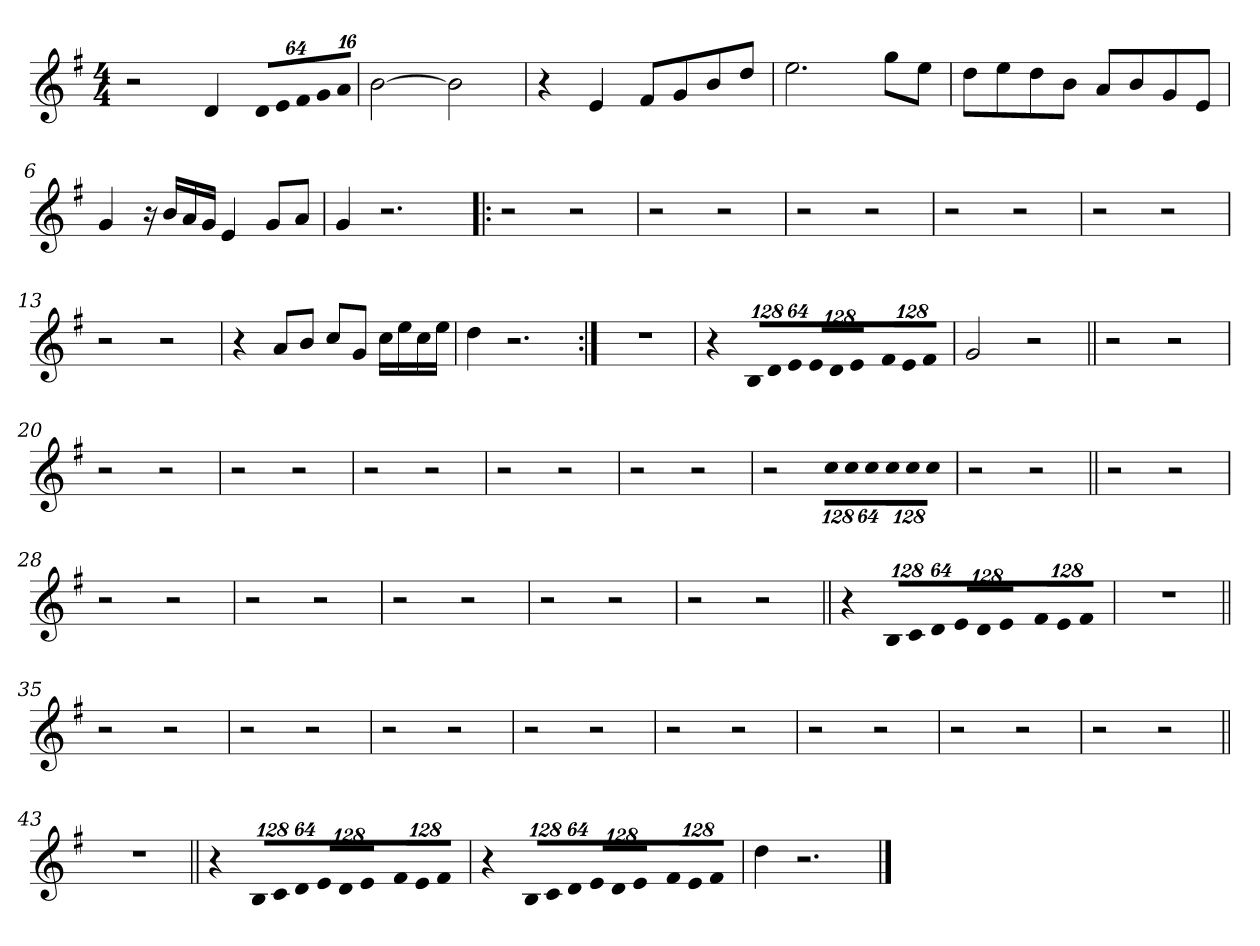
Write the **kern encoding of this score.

**kern
*part1
*staff1
!!LO:PB:g=z
*clefG2
*k[f#]
*G:
*M4/4
*MM68
=1
2r
4di/
*Xbrackettup
!LO:N:vis=16
1024%51di/LL
!LO:N:vis=16
1024%51ei/
!LO:N:vis=16
1024%51f#i/
!LO:N:vis=16
1024%51gi/
!LO:N:vis=16
256%13ai/JJ
=2
[>2bi\
2bi\]
=3
4r
4ei/
8f#i/L
8gi/
8bi/
8ddi/J
=4
2.eei\
8ggi\L
8eei\J
!!LO:LB:g=z
=5
8ddi\L
8eei\
8ddi\
8bi\J
8ai/L
8bi/
8gi/
8ei/J
=6
4gi/
16r
16bi/LL
16ai/
16gi/JJ
4ei/
8gi/L
8ai/J
=7
4gi/
2.r
!!LO:LB:g=z
=8!|:
2r
2r
=9
2r
2r
=10
2r
2r
=11
2r
2r
=12
2r
2r
!!LO:LB:g=z
=13
2r
2r
=14
4r
8ai/L
8bi/J
8cci/L
8gi/J
16cci\LL
16eei\
16cci\
16eei\JJ
=15
4ddi\
2.r
=16:|!
1r
=17
4r
!LO:N:vis=8
1024%85Bi/L
!LO:N:vis=8
1024%85di/
!LO:N:vis=8
512%43ei/J
!LO:N:vis=8
1024%85ei/L
!LO:N:vis=8
1024%85di/
!LO:N:vis=8
512%43ei/J
!LO:N:vis=8
1024%85f#i/L
!LO:N:vis=8
1024%85ei/
!LO:N:vis=8
512%43f#i/J
=18
2gi/
2r
!!LO:LB:g=z
=19||
2r
2r
=20
2r
2r
=21
2r
2r
=22
2r
2r
=23
2r
2r
=24
2r
2r
!!LO:LB:g=z
=25
2r
!LO:N:vis=8
1024%85cci\L
!LO:N:vis=8
1024%85cci\
!LO:N:vis=8
512%43cci\J
!LO:N:vis=8
1024%85cci\L
!LO:N:vis=8
1024%85cci\
!LO:N:vis=8
512%43cci\J
=26
2r
2r
=27||
2r
2r
=28
2r
2r
=29
2r
2r
=30
2r
2r
!!LO:LB:g=z
=31
2r
2r
=32
2r
2r
=33||
4r
!LO:N:vis=8
1024%85Bi/L
!LO:N:vis=8
1024%85ci/
!LO:N:vis=8
512%43di/J
!LO:N:vis=8
1024%85ei/L
!LO:N:vis=8
1024%85di/
!LO:N:vis=8
512%43ei/J
!LO:N:vis=8
1024%85f#i/L
!LO:N:vis=8
1024%85ei/
!LO:N:vis=8
512%43f#i/J
=34
1r
=35||
2r
2r
=36
2r
2r
!!LO:LB:g=z
=37
2r
2r
=38
2r
2r
=39
2r
2r
=40
2r
2r
=41
2r
2r
=42
2r
2r
!!LO:LB:g=z
=43||
1r
=44||
4r
!LO:N:vis=8
1024%85Bi/L
!LO:N:vis=8
1024%85ci/
!LO:N:vis=8
512%43di/J
!LO:N:vis=8
1024%85ei/L
!LO:N:vis=8
1024%85di/
!LO:N:vis=8
512%43ei/J
!LO:N:vis=8
1024%85f#i/L
!LO:N:vis=8
1024%85ei/
!LO:N:vis=8
512%43f#i/J
=45
4r
!LO:N:vis=8
1024%85Bi/L
!LO:N:vis=8
1024%85ci/
!LO:N:vis=8
512%43di/J
!LO:N:vis=8
1024%85ei/L
!LO:N:vis=8
1024%85di/
!LO:N:vis=8
512%43ei/J
!LO:N:vis=8
1024%85f#i/L
!LO:N:vis=8
1024%85ei/
!LO:N:vis=8
512%43f#i/J
=46
4ddi\
2.r
==
*-
